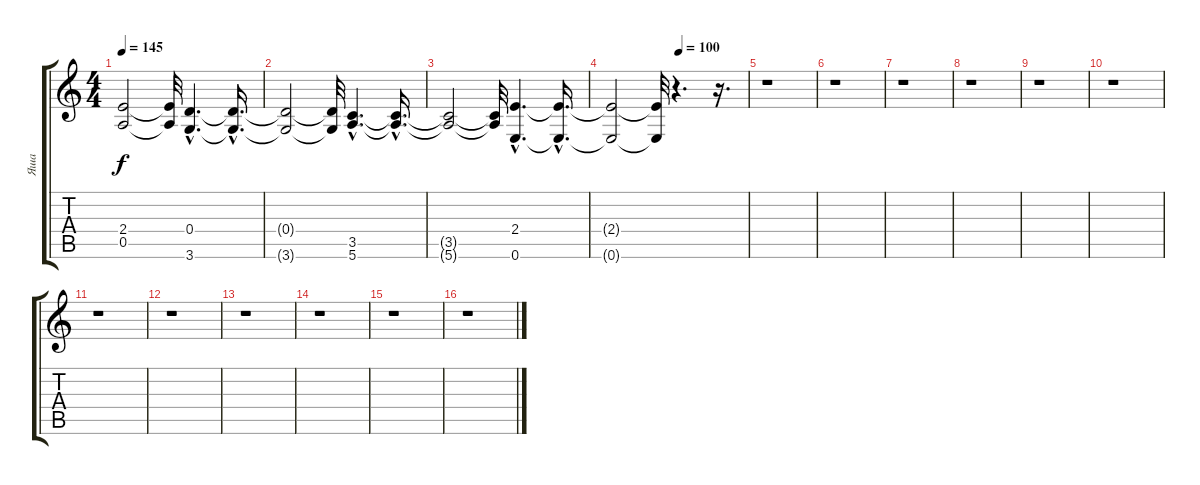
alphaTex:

\track ("Яша" "Яша") {instrument overdrivenguitar}
\staff {score tabs}
\tuning (E4 B3 G3 D3 A2 E2) {hide}
\ts (4 4)
\tempo 145
\clef g2
\ks c
(2.4{t} 0.5{t}).2{dy f} (2.4{t} 0.5{t}).32 (0.4{hac} 3.6{hac}).4{d} (0.4{hac t} 3.6{hac t}).16{d} |
(0.4{t} 3.6{t}).2 (0.4{t} 3.6{t}).32 (3.5{hac} 5.6{hac}).4{d} (3.5{hac t} 5.6{hac t}).16{d} |
(3.5{t} 5.6{t}).2 (3.5{t} 5.6{t}).32 (2.4{hac} 0.6{hac}).4{d} (2.4{hac t} 0.6{hac t}).16{d} |
\tempo (100 0.5)
(2.4{t} 0.6{t}).2 (2.4{t} 0.6{t}).32 r.4{d} r.16{d} |
r.1 |
r.1 |
r.1 |
r.1 |
r.1 |
r.1 |
r.1 |
r.1 |
r.1 |
r.1 |
r.1 |
r.1
